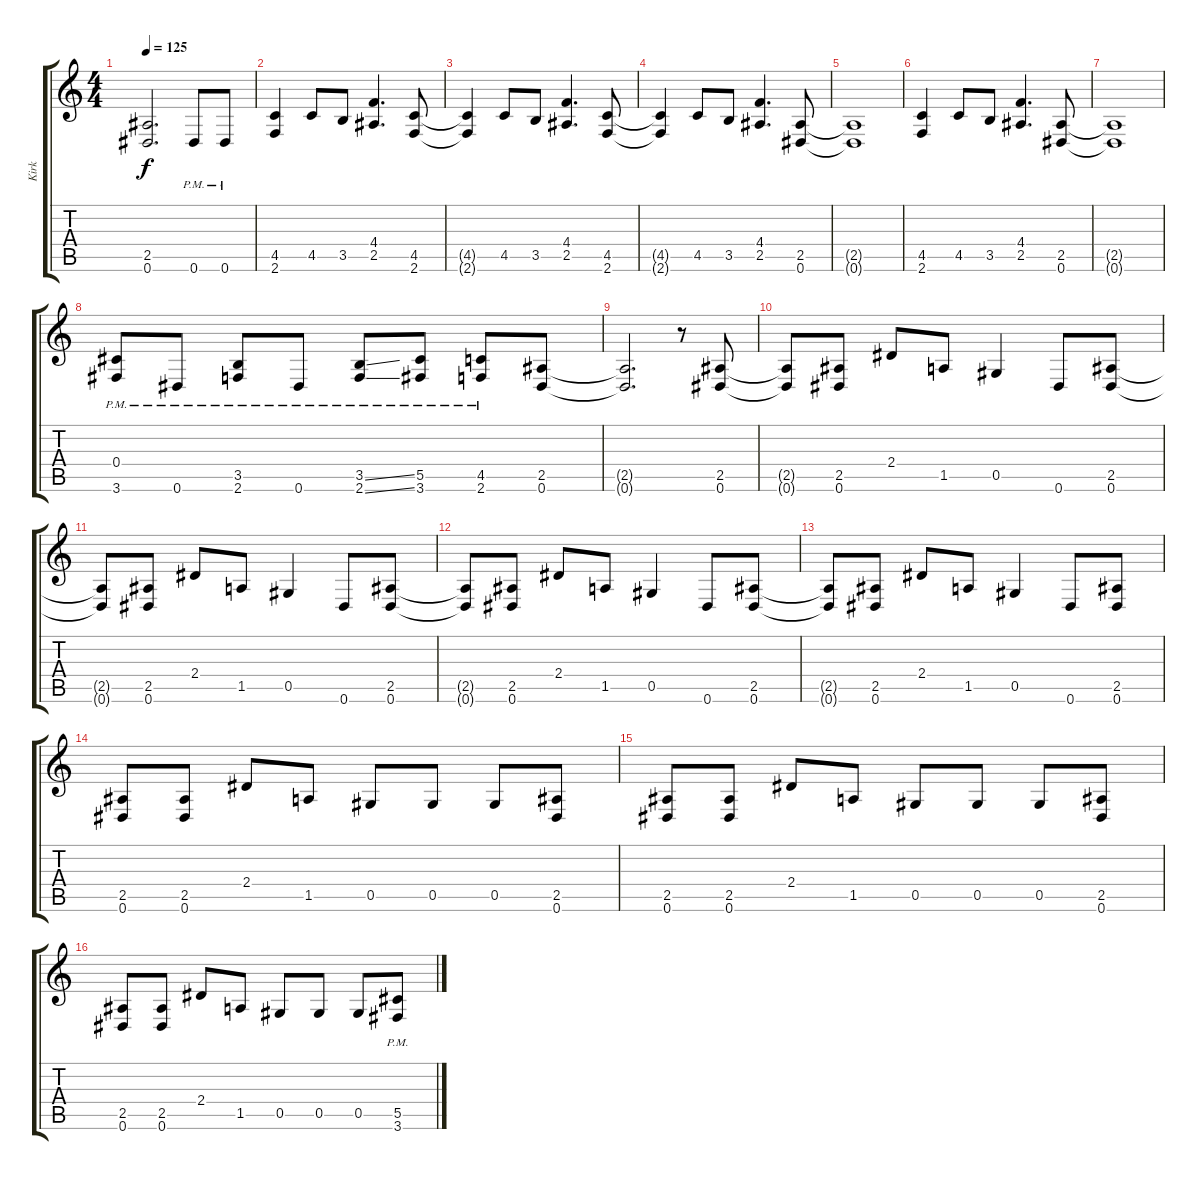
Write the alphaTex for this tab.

\track ("Kirk" "Kirk") {instrument distortionguitar}
\staff {score tabs}
\tuning (Eb4 Bb3 Gb3 Db3 Ab2 Eb2) {hide}
\ts (4 4)
\tempo 125
\clef g2
\ks c
(2.5{t} 0.6{t}).2{d dy f} 0.6{pm}.8 0.6{pm}.8 |
(4.5 2.6).4 4.5.8 3.5.8 (4.4 2.5).4{d} (4.5 2.6).8 |
(4.5{t} 2.6{t}).4 4.5.8 3.5.8 (4.4 2.5).4{d} (4.5 2.6).8 |
(4.5{t} 2.6{t}).4 4.5.8 3.5.8 (4.4 2.5).4{d} (2.5 0.6).8 |
(2.5{t} 0.6{t}).1 |
(4.5 2.6).4 4.5.8 3.5.8 (4.4 2.5).4{d} (2.5 0.6).8 |
(2.5{t} 0.6{t}).1 |
(0.4{pm} 3.6{pm}).8 0.6{pm}.8 (3.5{pm} 2.6{pm}).8 0.6{pm}.8 (3.5{ss pm} 2.6{ss pm}).8 (5.5{pm} 3.6{pm}).8 (4.5{pm} 2.6{pm}).8 (2.5 0.6).8 |
(2.5{t} 0.6{t}).2{d} r.8 (2.5 0.6).8 |
(2.5{t} 0.6{t}).8 (2.5 0.6).8 2.4.8 1.5.8 0.5.4 0.6.8 (2.5 0.6).8 |
(2.5{t} 0.6{t}).8 (2.5 0.6).8 2.4.8 1.5.8 0.5.4 0.6.8 (2.5 0.6).8 |
(2.5{t} 0.6{t}).8 (2.5 0.6).8 2.4.8 1.5.8 0.5.4 0.6.8 (2.5 0.6).8 |
(2.5{t} 0.6{t}).8 (2.5 0.6).8 2.4.8 1.5.8 0.5.4 0.6.8 (2.5 0.6).8 |
(2.5 0.6).8 (2.5 0.6).8 2.4.8 1.5.8 0.5.8 0.5.8 0.5.8 (2.5 0.6).8 |
(2.5 0.6).8 (2.5 0.6).8 2.4.8 1.5.8 0.5.8 0.5.8 0.5.8 (2.5 0.6).8 |
(2.5 0.6).8 (2.5 0.6).8 2.4.8 1.5.8 0.5.8 0.5.8 0.5.8 (5.5{pm} 3.6{pm}).8
